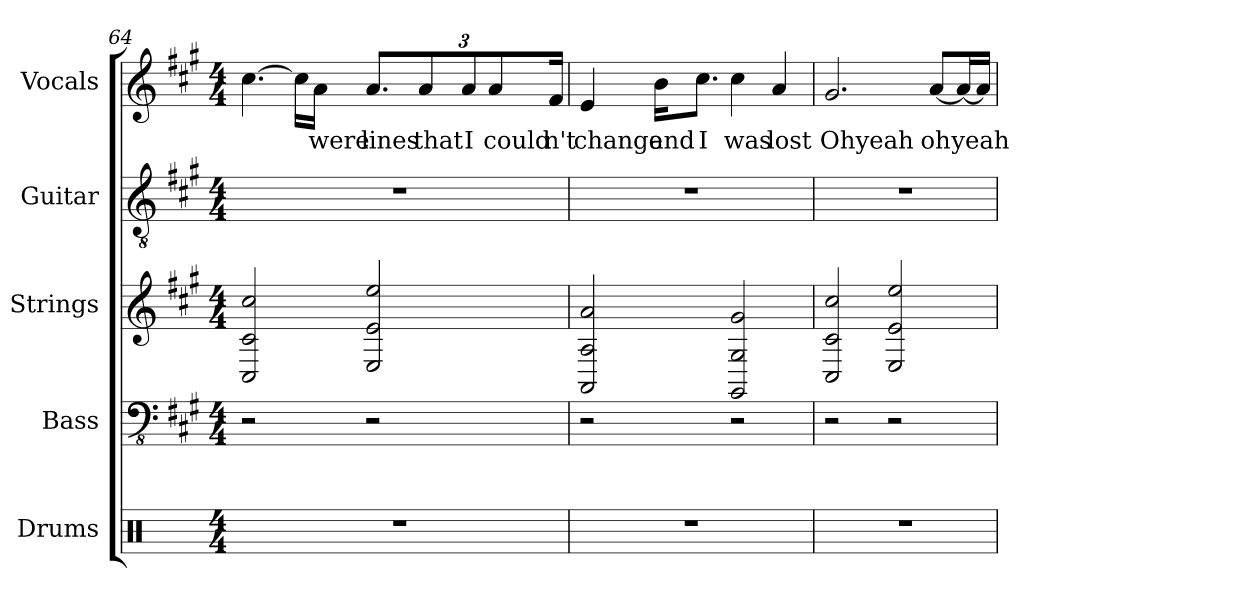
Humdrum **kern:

**kern	**kern	**kern	**kern	**kern	**text
*part5	*part4	*part3	*part2	*part1	*part1
*staff5	*staff4	*staff3	*staff2	*staff1	*staff1
*I"Drums	*I"Bass	*I"Strings	*I"Guitar	*I"Vocals	*
!!LO:PB:g=z
*clefX	*clefFv4	*clefG2	*clefGv2	*clefG2	*
*k[]	*k[f#c#g#]	*k[f#c#g#]	*k[f#c#g#]	*k[f#c#g#]	*
*M4/4	*M4/4	*M4/4	*M4/4	*M4/4	*
=64	=64	=64	=64	=64	=64
1r	2r	2C#/ 2c#/ 2cc#/	1r	[4.cc#\	.
.	.	.	.	16cc#\LL]	.
.	.	.	.	16a\JJ	were
.	2r	2E/ 2e/ 2ee/	.	8.a/L	lines
*	*	*	*	*Xbrackettup	*
.	.	.	.	12a/	that
.	.	.	.	12a/	I
.	.	.	.	12a/	could
.	.	.	.	16f#/Jk	n't
=65	=65	=65	=65	=65	=65
1r	2r	2AA/ 2A/ 2a/	1r	4e/	change
.	.	.	.	16b\KL	and
.	.	.	.	8.cc#\J	I
.	2r	2GG#/ 2G#/ 2g#/	.	4cc#\	was
.	.	.	.	4a/	lost
=66	=66	=66	=66	=66	=66
1r	2r	2C#/ 2c#/ 2cc#/	1r	2.g#/	Ohyeah
.	2r	2E/ 2e/ 2ee/	.	.	.
.	.	.	.	[8a/L	oh
.	.	.	.	16a/L_	yeah
.	.	.	.	16a/JJ]	.
=	=	=	=	=	=
*-	*-	*-	*-	*-	*-
